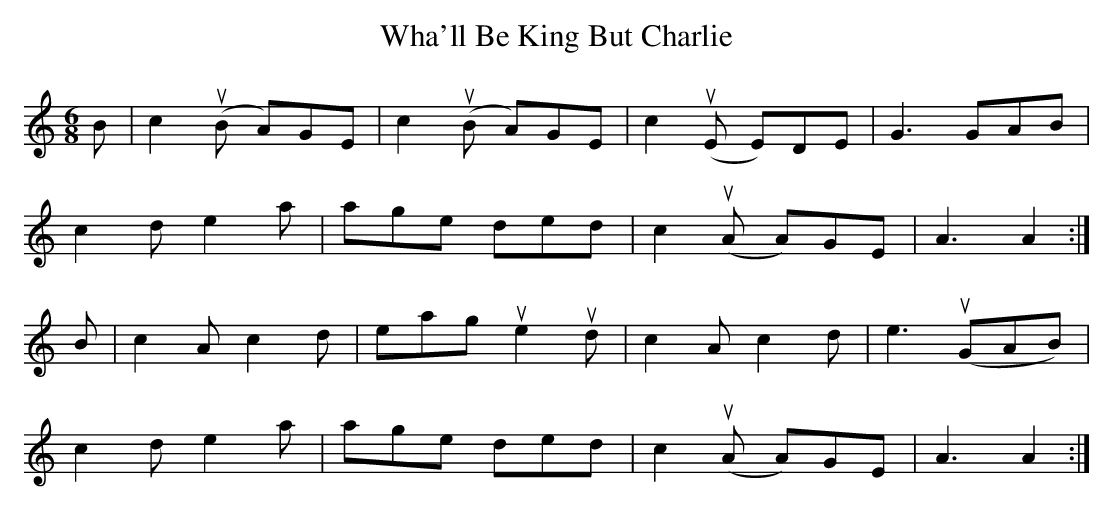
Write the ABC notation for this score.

X:1
T:Wha'll Be King But Charlie
M:6/8
L:1/8
K:Am
B | c2 (uB A)GE | c2 (uB A)GE | c2 (uE E)DE | G3 GAB |
c2 d e2a | age ded | c2 (uA A)GE | A3 A2 :|
B | c2A c2d | eag ue2ud | c2Ac2d | e3 (uGAB) |
c2d e2a | age ded | c2 (uA A)GE | A3 A2 :|
